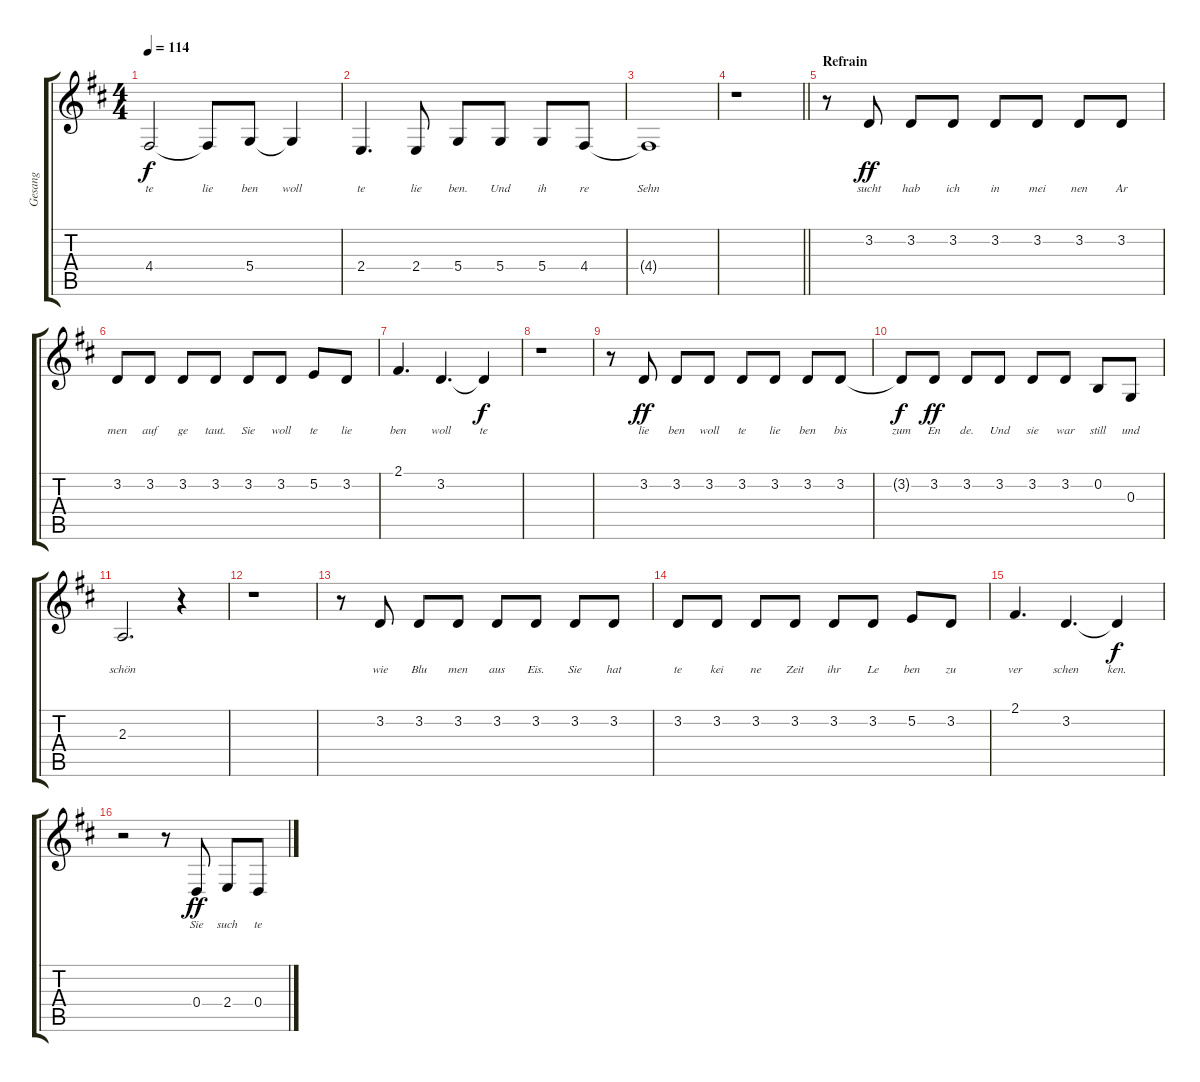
\track ("Gesang" "Gesang") {instrument honkytonkpiano}
\staff {score tabs}
\tuning (E4 B3 G3 D3 A2 E2) {hide}
\ts (4 4)
\tempo 114
\clef g2
\ks d
4.4.2{lyrics (0 "te") lyrics (1 "") lyrics (2 "") lyrics (3 "") lyrics (4 "") dy f} 4.4{t}.8{lyrics (0 "lie") lyrics (1 "") lyrics (2 "") lyrics (3 "") lyrics (4 "")} 5.4.8{lyrics (0 "ben") lyrics (1 "") lyrics (2 "") lyrics (3 "") lyrics (4 "")} 5.4{t}.4{lyrics (0 "woll") lyrics (1 "") lyrics (2 "") lyrics (3 "") lyrics (4 "")} |
2.4.4{d lyrics (0 "te") lyrics (1 "") lyrics (2 "") lyrics (3 "") lyrics (4 "")} 2.4.8{lyrics (0 "lie") lyrics (1 "") lyrics (2 "") lyrics (3 "") lyrics (4 "")} 5.4.8{lyrics (0 "ben.") lyrics (1 "") lyrics (2 "") lyrics (3 "") lyrics (4 "")} 5.4.8{lyrics (0 "Und") lyrics (1 "") lyrics (2 "") lyrics (3 "") lyrics (4 "")} 5.4.8{lyrics (0 "ih") lyrics (1 "") lyrics (2 "") lyrics (3 "") lyrics (4 "")} 4.4.8{lyrics (0 "re") lyrics (1 "") lyrics (2 "") lyrics (3 "") lyrics (4 "")} |
4.4{t}.1{lyrics (0 "Sehn") lyrics (1 "") lyrics (2 "") lyrics (3 "") lyrics (4 "")} |
\barLineRight lightlight
r.1 |
\section ("" "Refrain")
r.8 3.2.8{lyrics (0 "sucht") lyrics (1 "") lyrics (2 "") lyrics (3 "") lyrics (4 "") dy ff} 3.2.8{lyrics (0 "hab") lyrics (1 "") lyrics (2 "") lyrics (3 "") lyrics (4 "")} 3.2.8{lyrics (0 "ich") lyrics (1 "") lyrics (2 "") lyrics (3 "") lyrics (4 "")} 3.2.8{lyrics (0 "in") lyrics (1 "") lyrics (2 "") lyrics (3 "") lyrics (4 "")} 3.2.8{lyrics (0 "mei") lyrics (1 "") lyrics (2 "") lyrics (3 "") lyrics (4 "")} 3.2.8{lyrics (0 "nen") lyrics (1 "") lyrics (2 "") lyrics (3 "") lyrics (4 "")} 3.2.8{lyrics (0 "Ar") lyrics (1 "") lyrics (2 "") lyrics (3 "") lyrics (4 "")} |
3.2.8{lyrics (0 "men") lyrics (1 "") lyrics (2 "") lyrics (3 "") lyrics (4 "")} 3.2.8{lyrics (0 "auf") lyrics (1 "") lyrics (2 "") lyrics (3 "") lyrics (4 "")} 3.2.8{lyrics (0 "ge") lyrics (1 "") lyrics (2 "") lyrics (3 "") lyrics (4 "")} 3.2.8{lyrics (0 "taut.") lyrics (1 "") lyrics (2 "") lyrics (3 "") lyrics (4 "")} 3.2.8{lyrics (0 "Sie") lyrics (1 "") lyrics (2 "") lyrics (3 "") lyrics (4 "")} 3.2.8{lyrics (0 "woll") lyrics (1 "") lyrics (2 "") lyrics (3 "") lyrics (4 "")} 5.2.8{lyrics (0 "te") lyrics (1 "") lyrics (2 "") lyrics (3 "") lyrics (4 "")} 3.2.8{lyrics (0 "lie") lyrics (1 "") lyrics (2 "") lyrics (3 "") lyrics (4 "")} |
2.1.4{d lyrics (0 "ben") lyrics (1 "") lyrics (2 "") lyrics (3 "") lyrics (4 "")} 3.2.4{d lyrics (0 "woll") lyrics (1 "") lyrics (2 "") lyrics (3 "") lyrics (4 "")} 3.2{t}.4{lyrics (0 "te") lyrics (1 "") lyrics (2 "") lyrics (3 "") lyrics (4 "") dy f} |
r.1 |
r.8 3.2.8{lyrics (0 "lie") lyrics (1 "") lyrics (2 "") lyrics (3 "") lyrics (4 "") dy ff} 3.2.8{lyrics (0 "ben") lyrics (1 "") lyrics (2 "") lyrics (3 "") lyrics (4 "")} 3.2.8{lyrics (0 "woll") lyrics (1 "") lyrics (2 "") lyrics (3 "") lyrics (4 "")} 3.2.8{lyrics (0 "te") lyrics (1 "") lyrics (2 "") lyrics (3 "") lyrics (4 "")} 3.2.8{lyrics (0 "lie") lyrics (1 "") lyrics (2 "") lyrics (3 "") lyrics (4 "")} 3.2.8{lyrics (0 "ben") lyrics (1 "") lyrics (2 "") lyrics (3 "") lyrics (4 "")} 3.2.8{lyrics (0 "bis") lyrics (1 "") lyrics (2 "") lyrics (3 "") lyrics (4 "")} |
3.2{t}.8{lyrics (0 "zum") lyrics (1 "") lyrics (2 "") lyrics (3 "") lyrics (4 "") dy f} 3.2.8{lyrics (0 "En") lyrics (1 "") lyrics (2 "") lyrics (3 "") lyrics (4 "") dy ff} 3.2.8{lyrics (0 "de.") lyrics (1 "") lyrics (2 "") lyrics (3 "") lyrics (4 "")} 3.2.8{lyrics (0 "Und") lyrics (1 "") lyrics (2 "") lyrics (3 "") lyrics (4 "")} 3.2.8{lyrics (0 "sie") lyrics (1 "") lyrics (2 "") lyrics (3 "") lyrics (4 "")} 3.2.8{lyrics (0 "war") lyrics (1 "") lyrics (2 "") lyrics (3 "") lyrics (4 "")} 0.2.8{lyrics (0 "still") lyrics (1 "") lyrics (2 "") lyrics (3 "") lyrics (4 "")} 0.3.8{lyrics (0 "und") lyrics (1 "") lyrics (2 "") lyrics (3 "") lyrics (4 "")} |
2.3.2{d lyrics (0 "schön") lyrics (1 "") lyrics (2 "") lyrics (3 "") lyrics (4 "")} r.4 |
r.1 |
r.8 3.2.8{lyrics (0 "wie") lyrics (1 "") lyrics (2 "") lyrics (3 "") lyrics (4 "")} 3.2.8{lyrics (0 "Blu") lyrics (1 "") lyrics (2 "") lyrics (3 "") lyrics (4 "")} 3.2.8{lyrics (0 "men") lyrics (1 "") lyrics (2 "") lyrics (3 "") lyrics (4 "")} 3.2.8{lyrics (0 "aus") lyrics (1 "") lyrics (2 "") lyrics (3 "") lyrics (4 "")} 3.2.8{lyrics (0 "Eis.") lyrics (1 "") lyrics (2 "") lyrics (3 "") lyrics (4 "")} 3.2.8{lyrics (0 "Sie") lyrics (1 "") lyrics (2 "") lyrics (3 "") lyrics (4 "")} 3.2.8{lyrics (0 "hat") lyrics (1 "") lyrics (2 "") lyrics (3 "") lyrics (4 "")} |
3.2.8{lyrics (0 "te") lyrics (1 "") lyrics (2 "") lyrics (3 "") lyrics (4 "")} 3.2.8{lyrics (0 "kei") lyrics (1 "") lyrics (2 "") lyrics (3 "") lyrics (4 "")} 3.2.8{lyrics (0 "ne") lyrics (1 "") lyrics (2 "") lyrics (3 "") lyrics (4 "")} 3.2.8{lyrics (0 "Zeit") lyrics (1 "") lyrics (2 "") lyrics (3 "") lyrics (4 "")} 3.2.8{lyrics (0 "ihr") lyrics (1 "") lyrics (2 "") lyrics (3 "") lyrics (4 "")} 3.2.8{lyrics (0 "Le") lyrics (1 "") lyrics (2 "") lyrics (3 "") lyrics (4 "")} 5.2.8{lyrics (0 "ben") lyrics (1 "") lyrics (2 "") lyrics (3 "") lyrics (4 "")} 3.2.8{lyrics (0 "zu") lyrics (1 "") lyrics (2 "") lyrics (3 "") lyrics (4 "")} |
2.1.4{d lyrics (0 "ver") lyrics (1 "") lyrics (2 "") lyrics (3 "") lyrics (4 "")} 3.2.4{d lyrics (0 "schen") lyrics (1 "") lyrics (2 "") lyrics (3 "") lyrics (4 "")} 3.2{t}.4{lyrics (0 "ken.") lyrics (1 "") lyrics (2 "") lyrics (3 "") lyrics (4 "") dy f} |
r.2 r.8 0.4.8{lyrics (0 "Sie") lyrics (1 "") lyrics (2 "") lyrics (3 "") lyrics (4 "") dy ff} 2.4.8{lyrics (0 "such") lyrics (1 "") lyrics (2 "") lyrics (3 "") lyrics (4 "")} 0.4.8{lyrics (0 "te") lyrics (1 "") lyrics (2 "") lyrics (3 "") lyrics (4 "")}
